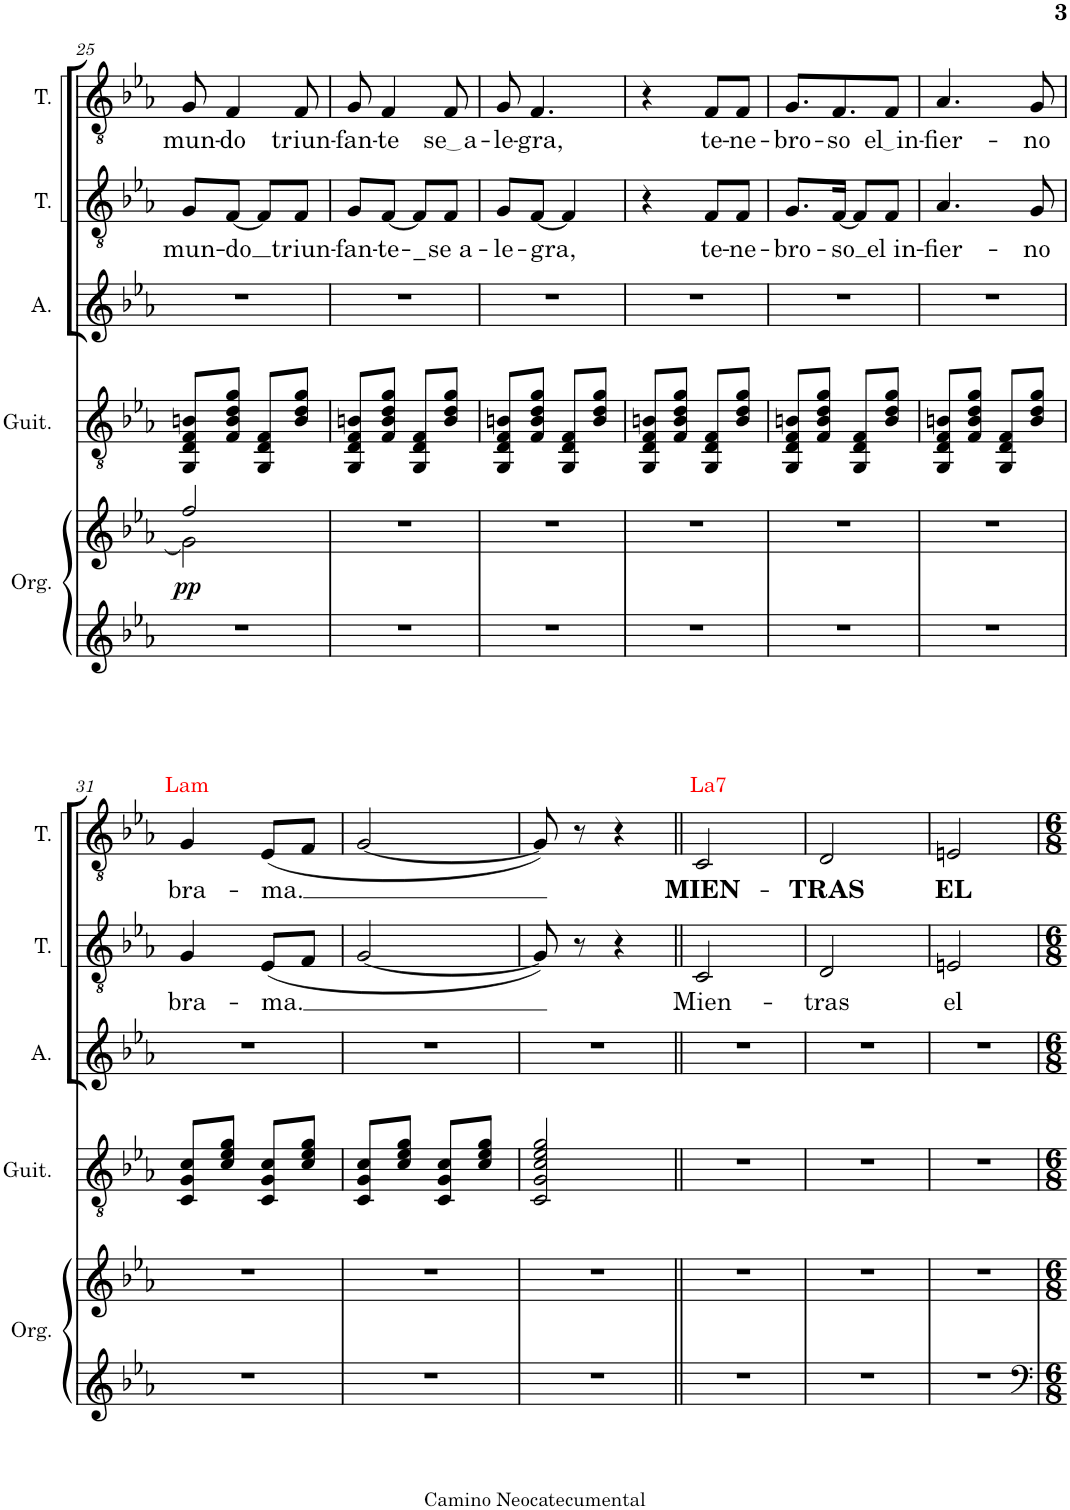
**kern	**kern	**dynam	**kern	**kern	**kern	**text	**kern	**text	**text
*part5	*part5	*part5	*part4	*part3	*part2	*part2	*part1	*part1	*part1
*staff6	*staff5	*staff5/6	*staff4	*staff3	*staff2	*staff2	*staff1	*staff1	*staff1
*I"Órgano	*	*	*I"Guitarra clásica	*I"Alto	*I"Tenor	*	*I"Tenor	*	*
*	*	*	*I'Guit.	*I'A.	*I'T.	*	*I'T.	*	*
!!LO:PB:g=z
*clefG2	*clefG2	*	*clefGv2	*clefG2	*clefGv2	*	*clefGv2	*	*
*	*	*	*	*	*	*	*Trd4c7	*	*
*k[b-e-a-]	*k[b-e-a-]	*	*k[b-e-a-]	*k[b-e-a-]	*k[b-e-a-]	*	*k[b-e-a-]	*	*
*M2/4	*M2/4	*	*M2/4	*M2/4	*M2/4	*	*M2/4	*	*
=25	=25	=25	=25	=25	=25	=25	=25	=25	=25
*	*^	*	*	*	*	*	*	*	*
!	!	!	!LO:DY:b	!	!	!	!LO:LY:b	!	!LO:LY:b	!
2r	2ff/	2g\]	pp	8GG/ 8D/ 8F/ 8Bn/L	2r	8G/L	mun-	8G/	mun-	.
!	!	!	!	!	!	!	!LO:LY:b	!	!LO:LY:b	!
.	.	.	.	8F/ 8B/ 8d/ 8g/J	.	[8F/J	-do	4F/	-do	.
.	.	.	.	8GG/ 8D/ 8F/L	.	8F/L]	.	.	.	.
!	!	!	!	!	!	!	!LO:LY:b	!	!LO:LY:b	!
.	.	.	.	8B/ 8d/ 8g/J	.	8F/J	triun-	8F/	triun-	.
*	*v	*v	*	*	*	*	*	*	*	*
=26	=26	=26	=26	=26	=26	=26	=26	=26	=26
!	!	!	!	!	!	!LO:LY:b	!	!LO:LY:b	!
2r	2r	.	8GG/ 8D/ 8F/ 8Bn/L	2r	8G/L	-fan-	8G/	-fan-	.
!	!	!	!	!	!	!LO:LY:b	!	!LO:LY:b	!
.	.	.	8F/ 8B/ 8d/ 8g/J	.	[8F/J	-te-	4F/	-te	.
!	!	!	!	!	!	!LO:LY:b	!	!	!
.	.	.	8GG/ 8D/ 8F/L	.	8F/L]	-_	.	.	.
!	!	!	!	!	!	!LO:LY:b	!	!LO:LY:b	!
.	.	.	8B/ 8d/ 8g/J	.	8F/J	se a-	8F/	se a	.
=27	=27	=27	=27	=27	=27	=27	=27	=27	=27
!	!	!	!	!	!	!LO:LY:b	!	!LO:LY:b	!
2r	2r	.	8GG/ 8D/ 8F/ 8Bn/L	2r	8G/L	-le-	8G/	-le-	.
!	!	!	!	!	!	!LO:LY:b	!	!LO:LY:b	!
.	.	.	8F/ 8B/ 8d/ 8g/J	.	[8F/J	-gra,	4.F/	-gra,	.
.	.	.	8GG/ 8D/ 8F/L	.	4F/]	.	.	.	.
.	.	.	8B/ 8d/ 8g/J	.	.	.	.	.	.
=28	=28	=28	=28	=28	=28	=28	=28	=28	=28
2r	2r	.	8GG/ 8D/ 8F/ 8Bn/L	2r	4r	.	4r	.	.
.	.	.	8F/ 8B/ 8d/ 8g/J	.	.	.	.	.	.
!	!	!	!	!	!	!LO:LY:b	!	!LO:LY:b	!
.	.	.	8GG/ 8D/ 8F/L	.	8F/L	te-	8F/L	te-	.
!	!	!	!	!	!	!LO:LY:b	!	!LO:LY:b	!
.	.	.	8B/ 8d/ 8g/J	.	8F/J	-ne-	8F/J	-ne-	.
=29	=29	=29	=29	=29	=29	=29	=29	=29	=29
!	!	!	!	!	!	!LO:LY:b	!	!LO:LY:b	!
2r	2r	.	8GG/ 8D/ 8F/ 8Bn/L	2r	8.G/L	-bro-	8.G/L	-bro-	.
.	.	.	8F/ 8B/ 8d/ 8g/J	.	.	.	.	.	.
!	!	!	!	!	!	!LO:LY:b	!	!LO:LY:b	!
.	.	.	.	.	[16F/Jk	-so	8.F/	-so	.
.	.	.	8GG/ 8D/ 8F/L	.	8F/L]	.	.	.	.
!	!	!	!	!	!	!LO:LY:b	!	!LO:LY:b	!
.	.	.	8B/ 8d/ 8g/J	.	8F/J	el in-	8F/J	el in	.
=30	=30	=30	=30	=30	=30	=30	=30	=30	=30
!	!	!	!	!	!	!LO:LY:b	!	!LO:LY:b	!
2r	2r	.	8GG/ 8D/ 8F/ 8Bn/L	2r	4.A-/	-fier-	4.A-/	-fier-	.
.	.	.	8F/ 8B/ 8d/ 8g/J	.	.	.	.	.	.
.	.	.	8GG/ 8D/ 8F/L	.	.	.	.	.	.
!	!	!	!	!	!	!LO:LY:b	!	!LO:LY:b	!
.	.	.	8B/ 8d/ 8g/J	.	8G/	-no	8G/	-no	.
!!LO:LB:g=z
=31	=31	=31	=31	=31	=31	=31	=31	=31	=31
!	!	!	!	!	!	!LO:LY:b	!	!LO:LY:b	!LO:LY:a:color=#FF0000
2r	2r	.	8C/ 8G/ 8c/L	2r	4G/	bra-	4G/	bra-	Lam
.	.	.	8c/ 8e-/ 8g/J	.	.	.	.	.	.
!	!	!	!	!	!	!LO:LY:b	!	!LO:LY:b	!
.	.	.	8C/ 8G/ 8c/L	.	(8E-/L	-ma.	(<8E-/L	-ma.	.
.	.	.	8c/ 8e-/ 8g/J	.	8F/J	.	8F/J	.	.
=32	=32	=32	=32	=32	=32	=32	=32	=32	=32
2r	2r	.	8C/ 8G/ 8c/L	2r	[2G/	.	[2G/	.	.
.	.	.	8c/ 8e-/ 8g/J	.	.	.	.	.	.
.	.	.	8C/ 8G/ 8c/L	.	.	.	.	.	.
.	.	.	8c/ 8e-/ 8g/J	.	.	.	.	.	.
=33	=33	=33	=33	=33	=33	=33	=33	=33	=33
2r	2r	.	2C/ 2G/ 2c/ 2e-/ 2g/	2r	8G/])	.	8G/])	.	.
.	.	.	.	.	8r	.	8r	.	.
.	.	.	.	.	4r	.	4r	.	.
=34||	=34||	=34||	=34||	=34||	=34||	=34||	=34||	=34||	=34||
!	!	!	!	!	!	!LO:LY:b	!	!LO:LY:b	!LO:LY:a:color=#FF0000
2r	2r	.	2r	2r	2C/	Mien-	2C/	MIEN-	La7
=35	=35	=35	=35	=35	=35	=35	=35	=35	=35
!	!	!	!	!	!	!LO:LY:b	!	!LO:LY:b	!
2r	2r	.	2r	2r	2D/	-tras	2D/	-TRAS	.
=36	=36	=36	=36	=36	=36	=36	=36	=36	=36
!	!	!	!	!	!	!LO:LY:b	!	!LO:LY:b	!
2r	2r	.	2r	2r	2En/	el	2En/	EL	.
=	=	=	=	=	=	=	=	=	=
*-	*-	*-	*-	*-	*-	*-	*-	*-	*-
